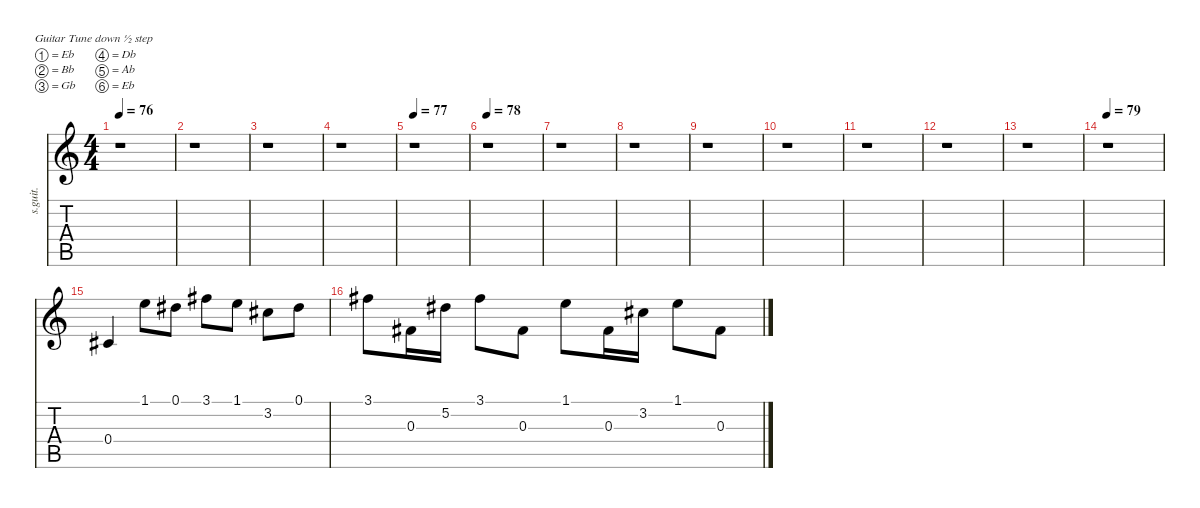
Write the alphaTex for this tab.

\defaultSystemsLayout 4
\hideDynamics
\bracketExtendMode nobrackets
\track ("Slash (Rhythm)" "s.guit.") {instrument electricguitarclean}
\staff {score tabs}
\tuning (Eb4 Bb3 Gb3 Db3 Ab2 Eb2)
\ts (4 4)
\tempo 76
\clef g2
\ks c
r.1{dy mp} |
r.1 |
r.1 |
r.1 |
\tempo 77
r.1 |
\tempo 78
r.1 |
r.1 |
r.1 |
r.1 |
r.1 |
r.1 |
r.1 |
r.1 |
\tempo 79
r.1 |
0.4{acc #}.4{lyrics (0 "") lyrics (1 "") lyrics (2 "") lyrics (3 "") lyrics (4 "")} 1.1.8{lyrics (0 "") lyrics (1 "") lyrics (2 "") lyrics (3 "") lyrics (4 "")} 0.1{acc #}.8{lyrics (0 "") lyrics (1 "") lyrics (2 "") lyrics (3 "") lyrics (4 "")} 3.1{acc #}.8{lyrics (0 "") lyrics (1 "") lyrics (2 "") lyrics (3 "") lyrics (4 "")} 1.1.8{lyrics (0 "") lyrics (1 "") lyrics (2 "") lyrics (3 "") lyrics (4 "")} 3.2{acc #}.8{lyrics (0 "") lyrics (1 "") lyrics (2 "") lyrics (3 "") lyrics (4 "")} 0.1{acc #}.8{lyrics (0 "") lyrics (1 "") lyrics (2 "") lyrics (3 "") lyrics (4 "")} |
3.1{acc #}.8{lyrics (0 "") lyrics (1 "") lyrics (2 "") lyrics (3 "") lyrics (4 "")} 0.3{acc #}.16{lyrics (0 "") lyrics (1 "") lyrics (2 "") lyrics (3 "") lyrics (4 "")} 5.2{acc #}.16{lyrics (0 "") lyrics (1 "") lyrics (2 "") lyrics (3 "") lyrics (4 "")} 3.1{acc #}.8{lyrics (0 "") lyrics (1 "") lyrics (2 "") lyrics (3 "") lyrics (4 "")} 0.3{acc #}.8{lyrics (0 "") lyrics (1 "") lyrics (2 "") lyrics (3 "") lyrics (4 "")} 1.1.8{lyrics (0 "") lyrics (1 "") lyrics (2 "") lyrics (3 "") lyrics (4 "")} 0.3{acc #}.16{lyrics (0 "") lyrics (1 "") lyrics (2 "") lyrics (3 "") lyrics (4 "")} 3.2{acc #}.16{lyrics (0 "") lyrics (1 "") lyrics (2 "") lyrics (3 "") lyrics (4 "")} 1.1.8{lyrics (0 "") lyrics (1 "") lyrics (2 "") lyrics (3 "") lyrics (4 "")} 0.3{acc #}.8{lyrics (0 "") lyrics (1 "") lyrics (2 "") lyrics (3 "") lyrics (4 "")}
